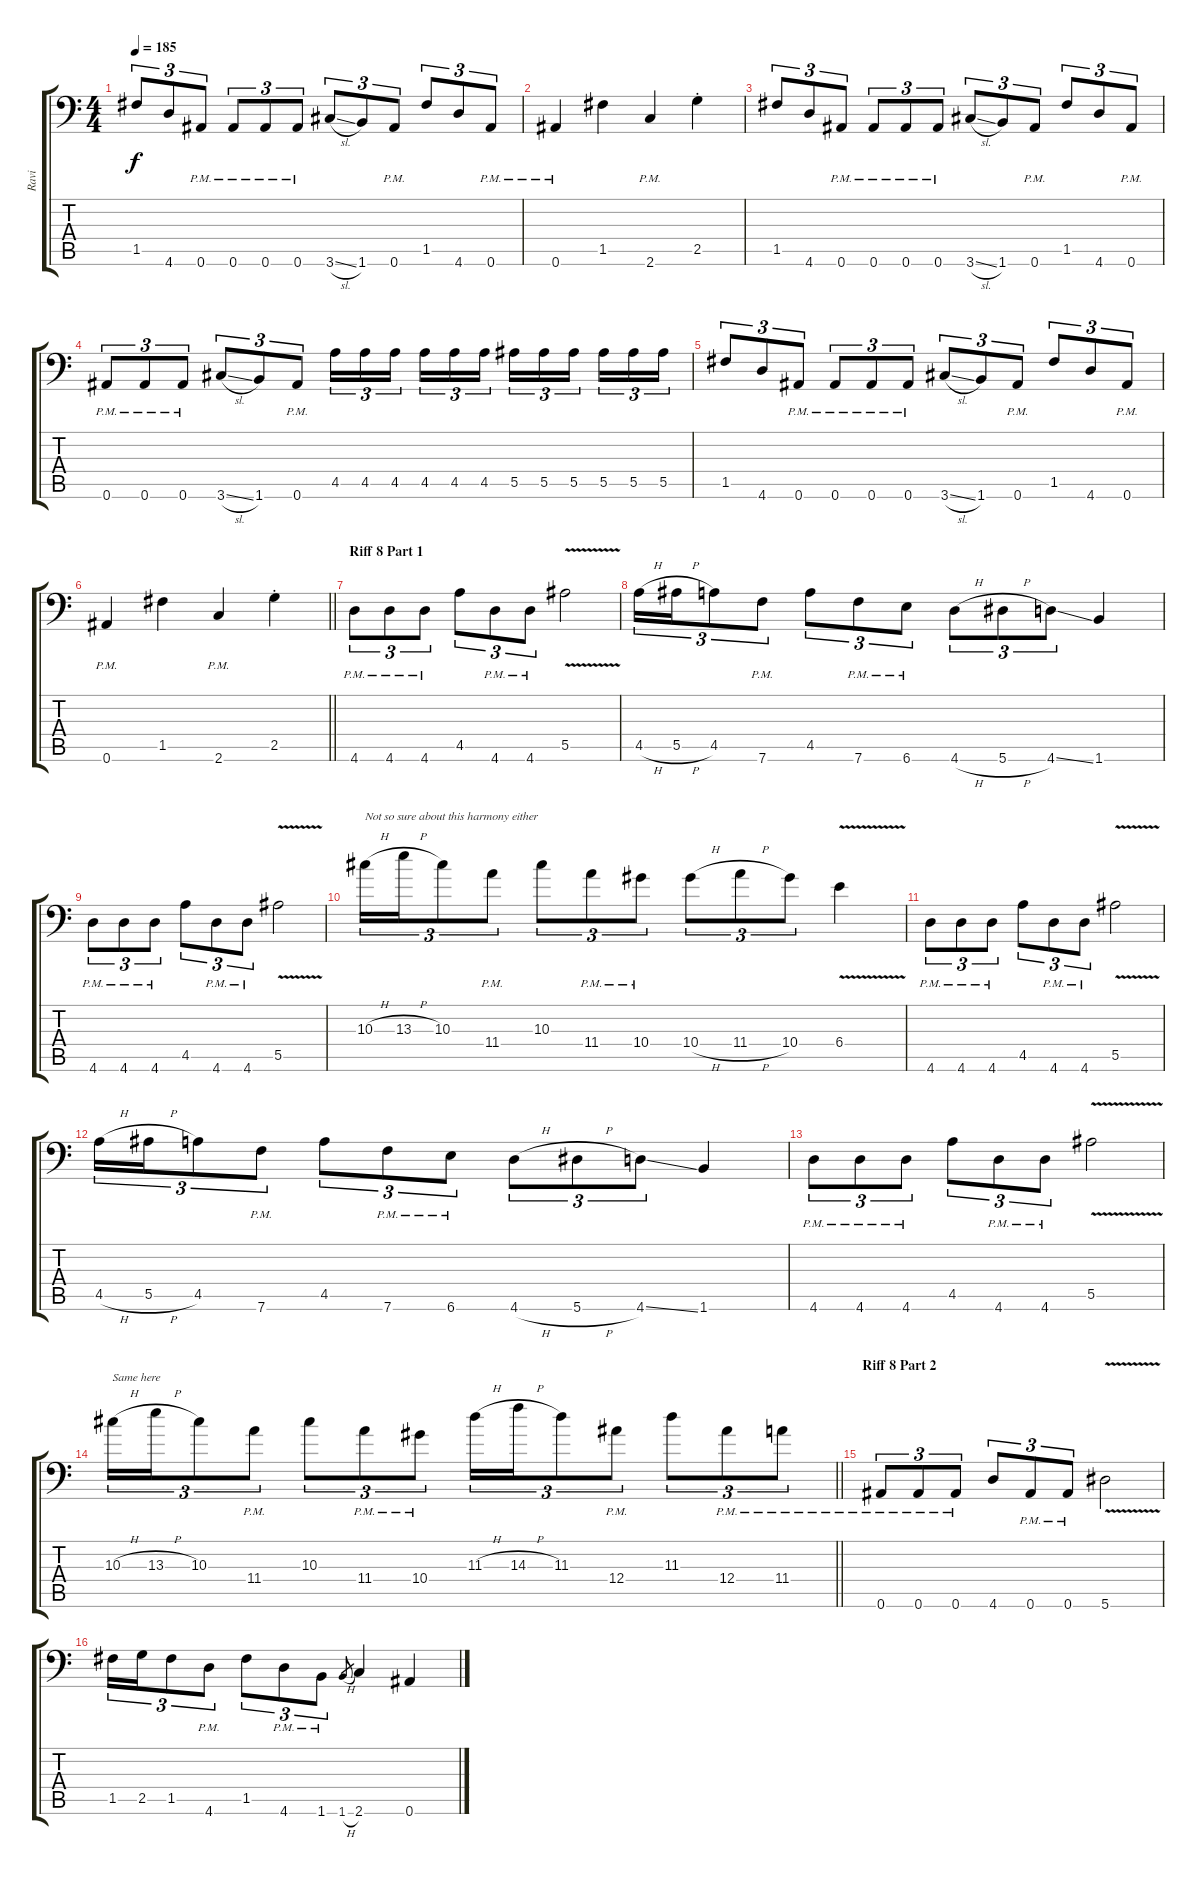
\track ("Ravi" "Ravi") {instrument distortionguitar}
\staff {score tabs}
\tuning (C4 G3 Eb3 Bb2 F2 Bb1) {hide}
\ts (4 4)
\tempo 185
\clef f4
\ks c
1.5.8{tu (3 2) dy f} 4.6.8{tu (3 2)} 0.6{pm}.8{tu (3 2)} 0.6{pm}.8{tu (3 2)} 0.6{pm}.8{tu (3 2)} 0.6{pm}.8{tu (3 2)} 3.6{sl}.8{tu (3 2)} 1.6.8{tu (3 2)} 0.6{pm}.8{tu (3 2)} 1.5.8{tu (3 2)} 4.6.8{tu (3 2)} 0.6{pm}.8{tu (3 2)} |
0.6{pm}.4 1.5.4 2.6{pm}.4 2.5{st}.4 |
1.5.8{tu (3 2)} 4.6.8{tu (3 2)} 0.6{pm}.8{tu (3 2)} 0.6{pm}.8{tu (3 2)} 0.6{pm}.8{tu (3 2)} 0.6{pm}.8{tu (3 2)} 3.6{sl}.8{tu (3 2)} 1.6.8{tu (3 2)} 0.6{pm}.8{tu (3 2)} 1.5.8{tu (3 2)} 4.6.8{tu (3 2)} 0.6{pm}.8{tu (3 2)} |
0.6{pm}.8{tu (3 2)} 0.6{pm}.8{tu (3 2)} 0.6{pm}.8{tu (3 2)} 3.6{sl}.8{tu (3 2)} 1.6.8{tu (3 2)} 0.6{pm}.8{tu (3 2)} 4.5.16{tu (3 2)} 4.5.16{tu (3 2)} 4.5.16{tu (3 2) beam splitsecondary} 4.5.16{tu (3 2)} 4.5.16{tu (3 2)} 4.5.16{tu (3 2)} 5.5.16{tu (3 2)} 5.5.16{tu (3 2)} 5.5.16{tu (3 2) beam splitsecondary} 5.5.16{tu (3 2)} 5.5.16{tu (3 2)} 5.5.16{tu (3 2)} |
1.5.8{tu (3 2)} 4.6.8{tu (3 2)} 0.6{pm}.8{tu (3 2)} 0.6{pm}.8{tu (3 2)} 0.6{pm}.8{tu (3 2)} 0.6{pm}.8{tu (3 2)} 3.6{sl}.8{tu (3 2)} 1.6.8{tu (3 2)} 0.6{pm}.8{tu (3 2)} 1.5.8{tu (3 2)} 4.6.8{tu (3 2)} 0.6{pm}.8{tu (3 2)} |
\barLineRight lightlight
0.6{pm}.4 1.5.4 2.6{pm}.4 2.5{st}.4 |
\section ("" "Riff 8 Part 1")
4.6{pm}.8{tu (3 2)} 4.6{pm}.8{tu (3 2)} 4.6{pm}.8{tu (3 2)} 4.5.8{tu (3 2)} 4.6{pm}.8{tu (3 2)} 4.6{pm}.8{tu (3 2)} 5.5{v}.2 |
4.5{h}.16{tu (3 2)} 5.5{h}.16{tu (3 2)} 4.5.8{tu (3 2)} 7.6{pm}.8{tu (3 2)} 4.5.8{tu (3 2)} 7.6{pm}.8{tu (3 2)} 6.6{pm}.8{tu (3 2)} 4.6{h}.8{tu (3 2)} 5.6{h}.8{tu (3 2)} 4.6{ss}.8{tu (3 2)} 1.6.4 |
4.6{pm}.8{tu (3 2)} 4.6{pm}.8{tu (3 2)} 4.6{pm}.8{tu (3 2)} 4.5.8{tu (3 2)} 4.6{pm}.8{tu (3 2)} 4.6{pm}.8{tu (3 2)} 5.5{v}.2 |
10.3{h}.16{tu (3 2) txt "Not so sure about this harmony either"} 13.3{h}.16{tu (3 2)} 10.3.8{tu (3 2)} 11.4{pm}.8{tu (3 2)} 10.3.8{tu (3 2)} 11.4{pm}.8{tu (3 2)} 10.4{pm}.8{tu (3 2)} 10.4{h}.8{tu (3 2)} 11.4{h}.8{tu (3 2)} 10.4.8{tu (3 2)} 6.4{v}.4 |
4.6{pm}.8{tu (3 2)} 4.6{pm}.8{tu (3 2)} 4.6{pm}.8{tu (3 2)} 4.5.8{tu (3 2)} 4.6{pm}.8{tu (3 2)} 4.6{pm}.8{tu (3 2)} 5.5{v}.2 |
4.5{h}.16{tu (3 2)} 5.5{h}.16{tu (3 2)} 4.5.8{tu (3 2)} 7.6{pm}.8{tu (3 2)} 4.5.8{tu (3 2)} 7.6{pm}.8{tu (3 2)} 6.6{pm}.8{tu (3 2)} 4.6{h}.8{tu (3 2)} 5.6{h}.8{tu (3 2)} 4.6{ss}.8{tu (3 2)} 1.6.4 |
4.6{pm}.8{tu (3 2)} 4.6{pm}.8{tu (3 2)} 4.6{pm}.8{tu (3 2)} 4.5.8{tu (3 2)} 4.6{pm}.8{tu (3 2)} 4.6{pm}.8{tu (3 2)} 5.5{v}.2 |
\barLineRight lightlight
10.3{h}.16{tu (3 2) txt "Same here"} 13.3{h}.16{tu (3 2)} 10.3.8{tu (3 2)} 11.4{pm}.8{tu (3 2)} 10.3.8{tu (3 2)} 11.4{pm}.8{tu (3 2)} 10.4{pm}.8{tu (3 2)} 11.3{h}.16{tu (3 2)} 14.3{h}.16{tu (3 2)} 11.3.8{tu (3 2)} 12.4{pm}.8{tu (3 2)} 11.3.8{tu (3 2)} 12.4{pm}.8{tu (3 2)} 11.4{pm}.8{tu (3 2)} |
\section ("" "Riff 8 Part 2")
0.6{pm}.8{tu (3 2)} 0.6{pm}.8{tu (3 2)} 0.6{pm}.8{tu (3 2)} 4.6.8{tu (3 2)} 0.6{pm}.8{tu (3 2)} 0.6{pm}.8{tu (3 2)} 5.6{v}.2 |
1.5.16{tu (3 2)} 2.5.16{tu (3 2)} 1.5.8{tu (3 2)} 4.6{pm}.8{tu (3 2)} 1.5.8{tu (3 2)} 4.6{pm}.8{tu (3 2)} 1.6{pm}.8{tu (3 2)} 1.6{h}.8{gr} 2.6.4 0.6.4
